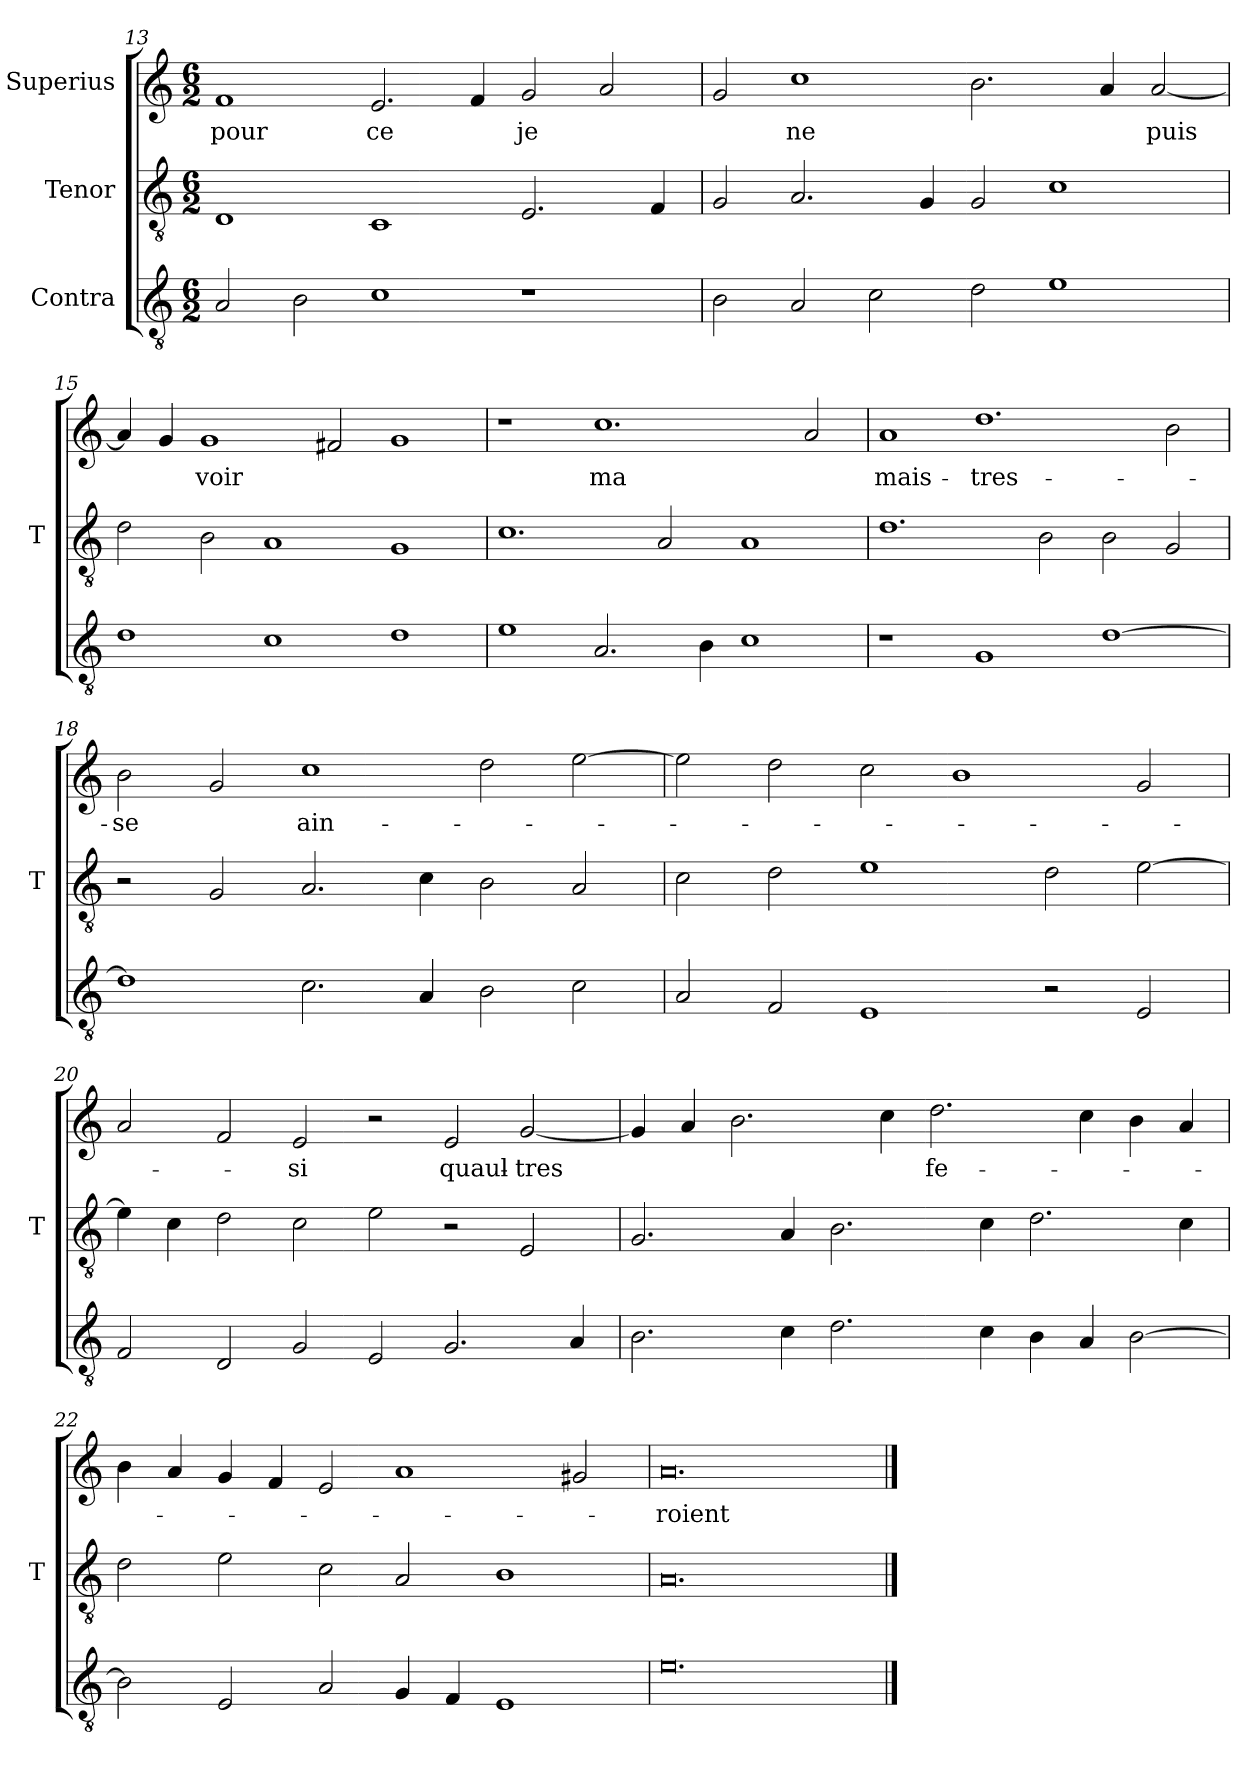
**kern	**kern	**kern	**text
*part3	*part2	*part1	*part1
*staff3	*staff2	*staff1	*staff1
*I"Contra	*I"Tenor	*I"Superius	*
*	*I'T	*	*
*clefGv2	*clefGv2	*clefG2	*
*M6/2	*M6/2	*M6/2	*
=13	=13	=13	=13
2A	1D	1f	-pour
2B	.	.	.
1c	1C	2.e	-ce
.	.	4f	.
1r	2.E	2g	-je
.	.	2a	.
.	4F	.	.
=14	=14	=14	=14
2B	2G	2g	.
2A	2.A	1cc	-ne
2c	.	.	.
.	4G	.	.
2d	2G	2.b	.
1e	1c	.	.
.	.	4a	.
.	.	[2a	-puis
=15	=15	=15	=15
1d	2d	4a]	.
.	.	4g	.
.	2B	1g	-voir
1c	1A	.	.
.	.	2f#X	.
1d	1G	1g	.
=16	=16	=16	=16
1e	1.c	1r	.
2.A	.	1.cc	-ma
.	2A	.	.
4B	.	.	.
1c	1A	.	.
.	.	2a	.
=17	=17	=17	=17
1r	1.d	1a	mais-
1G	.	1.dd	-tres-
.	2B	.	.
[1d	2B	.	.
.	2G	2b	.
=18	=18	=18	=18
1d]	2r	2b	-se
.	2G	2g	.
2.c	2.A	1cc	ain-
4A	4c	.	.
2B	2B	2dd	.
2c	2A	[2ee	.
=19	=19	=19	=19
2A	2c	2ee]	.
2F	2d	2dd	.
1E	1e	2cc	.
.	.	1b	.
2r	2d	.	.
2E	[2e	2g	.
=20	=20	=20	=20
2F	4e]	2a	.
.	4c	.	.
2D	2d	2f	.
2G	2c	2e	-si
2E	2e	2r	.
2.G	2r	2e	quaul-
.	2E	[2g	-tres
4A	.	.	.
=21	=21	=21	=21
2.B	2.G	4g]	.
.	.	4a	.
.	.	2.b	.
4c	4A	.	.
2.d	2.B	.	.
.	.	4cc	.
.	.	2.dd	fe-
4c	4c	.	.
4B	2.d	.	.
4A	.	4cc	.
[2B	.	4b	.
.	4c	4a	.
=22	=22	=22	=22
2B]	2d	4b	.
.	.	4a	.
2E	2e	4g	.
.	.	4f	.
2A	2c	2e	.
4G	2A	1a	.
4F	.	.	.
1E	1B	.	.
.	.	2g#X	.
=23	=23	=23	=23
0.e	0.A	0.a	-roient
==	==	==	==
*-	*-	*-	*-
